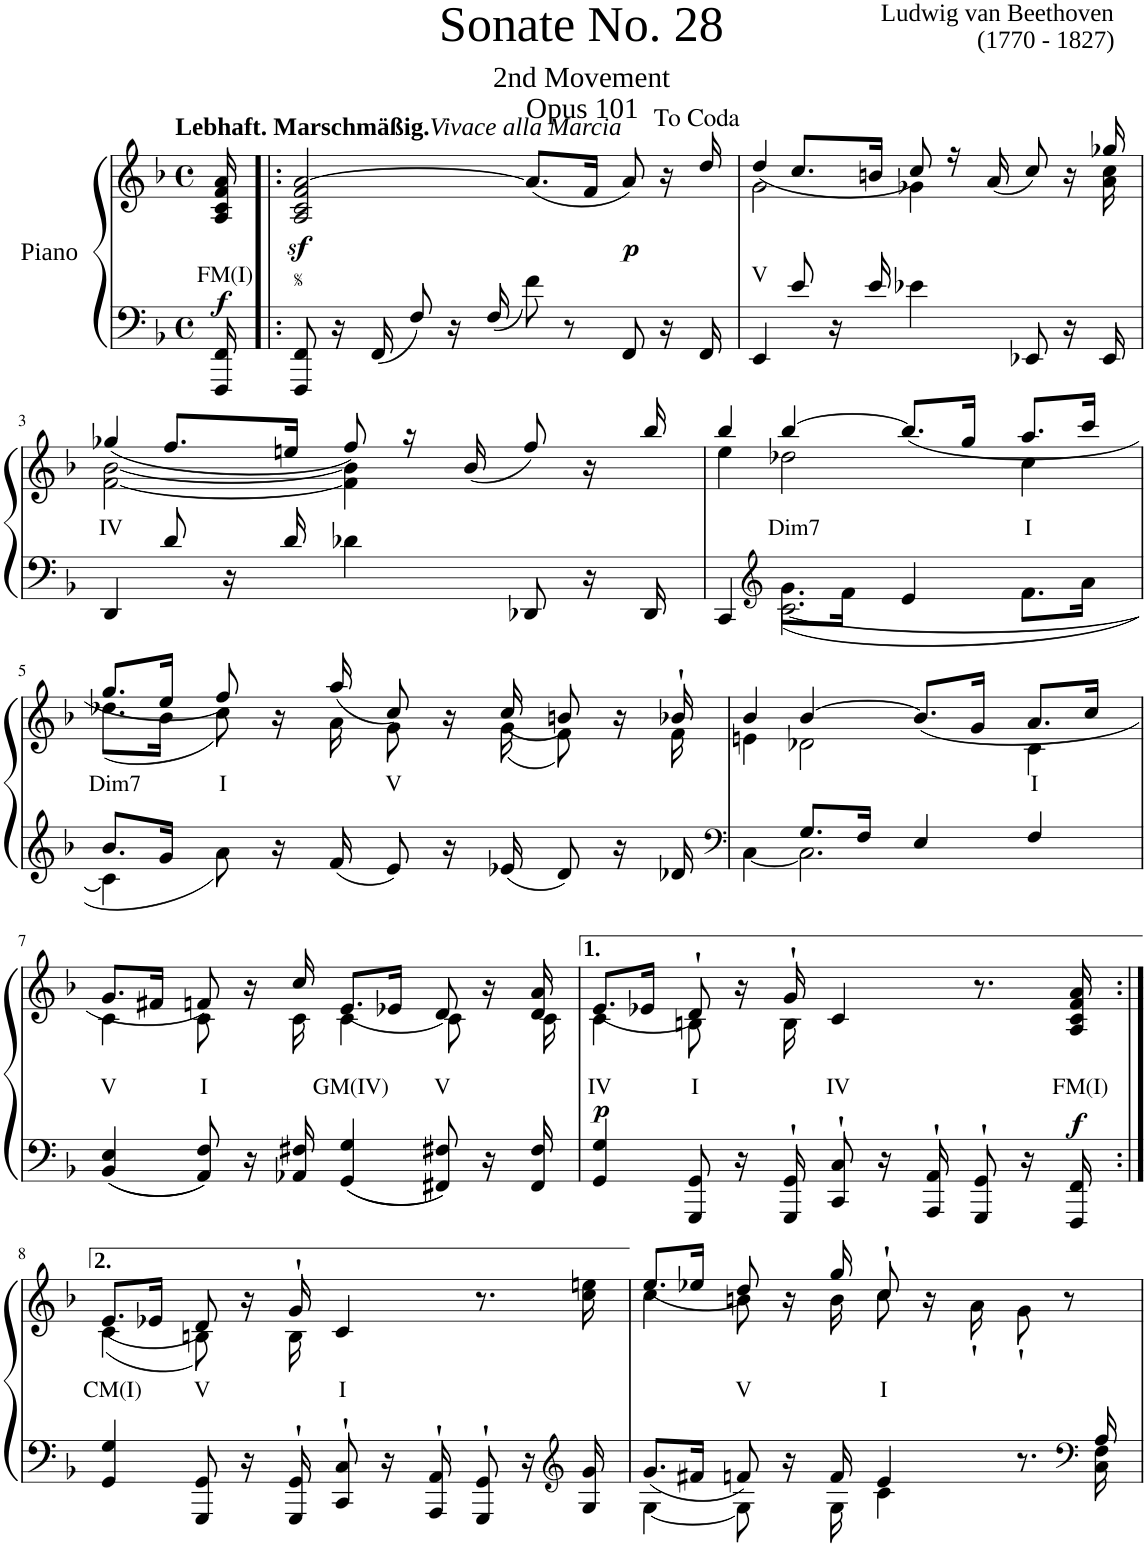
**kern	**kern	**text	**dynam
*part1	*part1	*part1	*part1
*staff2	*staff1	*staff1	*staff1/2
*I"Piano	*	*	*
*I'Pno	*	*	*
*clefF4	*clefG2	*	*
*k[b-]	*k[b-]	*	*
*M4/4	*M4/4	*	*
*met(c)	*met(c)	*	*
=	=	=	=
!	!LO:TX:a:B:t=Lebhaft. Marschmäßig.	!	!
!	!LO:TX:a:i:t=Vivace alla Marcia	!	!
!	!	!LO:LY:b	!LO:DY:b
16FFF/ 16FF/	16A/ 16c/ 16f/ 16a/	FM(I)	f
=1!|:	=1!|:	=1!|:	=1!|:
*^	*^	*	*
!	!	!	!	!	!LO:DY:b
8ryy	8FFF/ 8FF/	2ryy	2A/ 2c/ 2f/ [2a/	.	sf
16r	16ryy	.	.	.	.
16ryy	16FF/	.	.	.	.
8ryy	8F/	.	.	.	.
16r	16ryy	.	.	.	.
16ryy	16F/	.	.	.	.
8ryy	8f\	8.ryy	(<8.a/L]	.	.
8r	8ryy	.	.	.	.
.	.	16ryy	16f/Jk	.	.
!	!	!	!	!	!LO:DY:b
8ryy	8FF/	8ryy	8a/)	.	p
16r	16ryy	16r	16ryy	.	.
16ryy	16FF/	16ryy	16dd/	.	.
=2	=2	=2	=2	=2	=2
!	!	!	!	!LO:LY:b	!
*	*	*	*^	*	*
4EE/	4ryy	(4dd/	2g\	2ryy	V	.
8ryy	8e/	8.cc/L	.	.	.	.
16r	16ryy	.	.	.	.	.
16ryy	16e/	16bn/Jk	.	.	.	.
4e-X\	4ryy	8ryy	4g-X\	8cc/)	.	.
.	.	16r	.	16ryy	.	.
.	.	16ryy	.	(<16a/	.	.
8ryy	8EE-X/	8ryy	8.ryy	8cc/)	.	.
16r	16ryy	16r	.	16ryy	.	.
16ryy	16EE-/	16ryy	16a\ 16cc\	16gg-X/	.	.
!!LO:LB:g=z	!!	!!
=3	=3	=3	=3	=3	=3	=3
!	!	!	!	!	!LO:LY:b	!
4DD/	4ryy	(4gg-X/	[2f\ [2b-\	2ryy	IV	.
8ryy	8d/	8.ff/L	.	.	.	.
16r	16ryy	.	.	.	.	.
16ryy	16d/	16een/Jk	.	.	.	.
4d-X\	4ryy	8ryy	4f\] 4b-\]	8ff/)	.	.
.	.	16r	.	16ryy	.	.
.	.	16ryy	.	(<16b-/	.	.
8ryy	8DD-X/	8ryy	4ryy	8ff/)	.	.
16r	16ryy	16r	.	16ryy	.	.
16ryy	16DD-/	16ryy	.	16bb-/	.	.
*	*	*	*v	*v	*	*
=4	=4	=4	=4	=4	=4
4CC/	4ryy	4bb-/	4ee\	.	.
*clefG2	*	*	*	*	*
!	!	!	!	!LO:LY:b	!
[<2.c\	8.g\L	[4bb-/	2dd-X\	Dim7	.
.	16f\Jk	.	.	.	.
.	4e/	(8.bb-/L]	.	.	.
.	.	16gg/Jk	.	.	.
!	!	!	!	!LO:LY:b	!
.	8.f\L	8.aa/L	4cc\	I	.
.	16a\Jk	16ccc/Jk	.	.	.
!!LO:LB:g=z
=5	=5	=5	=5	=5	=5
!	!	!	!	!LO:LY:b	!
*	*	*	*^	*	*
4c\]	8.b-/L	4ryy	(8.dd-X\L	8.gg/L	Dim7	.
.	16g/Jk	.	16b-\Jk	16ee/Jk	.	.
!	!	!	!	!	!LO:LY:b	!
8ryy	8a\	8ryy	8cc\)	8ff/)	I	.
16r	16ryy	16r	16ryy	16ryy	.	.
16ryy	16f/	16ryy	16a\	(16aa/	.	.
!	!	!	!	!	!LO:LY:b	!
8ryy	8e/	8ryy	8g\	8cc/)	V	.
16r	16ryy	16r	16ryy	16ryy	.	.
16ryy	16e-X/	16ryy	(16g\	(16cc/	.	.
8ryy	8d/	8ryy	8f\)	8bn/)	.	.
16r	16ryy	16r	16ryy	16ryy	.	.
16ryy	16d-X/	16ryy	16f\	16b-X'`/	.	.
*	*	*v	*v	*v	*	*
=6	=6	=6	=6	=6
*clefF4	*	*	*	*
*	*	*^	*	*
4ryy	[4C\	4b-/	4en\	.	.
8.G/L	2.C\]	[4b-/	2d-X\	.	.
16F/Jk	.	.	.	.	.
4E/	.	(8.b-/L]	.	.	.
.	.	16g/Jk	.	.	.
!	!	!	!	!LO:LY:b	!
4F/	.	8.a/L	4c\	I	.
.	.	16cc/Jk	.	.	.
!!LO:LB:g=z
=7	=7	=7	=7	=7	=7
!	!	!	!	!LO:LY:b	!
*	*	*	*^	*	*
4BB-/ 4E/	4ryy	4ryy	4c\	8.g/L	V	.
.	.	.	.	16f#X/Jk	.	.
!	!	!	!	!	!LO:LY:b	!
8ryy	8AA/ 8F/	8ryy	8c\	8fn/)	I	.
16r	16ryy	16r	16ryy	16ryy	.	.
16ryy	16AA-X/ 16F#X/	16ryy	16c\	16cc/	.	.
!	!	!	!	!	!LO:LY:b	!
4GG/ 4G/	4ryy	4ryy	4c\	(8.e/L	GM(IV)	.
.	.	.	.	16e-X/Jk	.	.
!	!	!	!	!	!LO:LY:b	!
8ryy	8FF#X/ 8F#X/	8ryy	8c\	8d/)	V	.
16r	16ryy	16r	16ryy	16ryy	.	.
16ryy	16FF#/ 16F#/	16ryy	16c\	16d/ 16a/	.	.
=8	=8	=8	=8	=8	=8	=8
!	!	!	!	!	!LO:LY:b	!LO:DY:b
4GG/ 4G/	4ryy	4ryy	4c\	(8.e/L	IV	p
.	.	.	.	16e-X/Jk	.	.
!	!	!	!	!	!LO:LY:b	!
8ryy	8GGG/ 8GG/	8ryy	8Bn'\	8d'`/)	I	.
16r	16ryy	16r	16ryy	16ryy	.	.
16ryy	16GGG/'` 16GG/'`	16ryy	16B'\	16g'`/	.	.
!	!	!	!	!	!LO:LY:b	!
8ryy	8CC/'` 8C/'`	4c/	2ryy	2ryy	IV	.
16r	16ryy	.	.	.	.	.
16ryy	16AAA/'` 16AA/'`	.	.	.	.	.
8ryy	8GGG/'` 8GG/'`	8.r	.	.	.	.
16r	16ryy	.	.	.	.	.
!	!	!	!	!	!LO:LY:b	!LO:DY:b
16ryy	16FFF/ 16FF/	16A/ 16c/ 16f/ 16a/	.	.	FM(I)	f
!!LO:LB:g=z	!!	!!
=8:|!	=8:|!	=8:|!	=8:|!	=8:|!	=8:|!	=8:|!
!	!	!	!	!	!LO:LY:b	!
4GG/ 4G/	4ryy	4ryy	(4c\	(8.e/L	CM(I)	.
.	.	.	.	16e-X/Jk	.	.
!	!	!	!	!	!LO:LY:b	!
8ryy	8GGG/ 8GG/	8ryy	8Bn\)	8d/)	V	.
16r	16ryy	16r	16ryy	16ryy	.	.
16ryy	16GGG/'` 16GG/'`	16ryy	16B'\	16g'`/	.	.
!	!	!	!	!	!LO:LY:b	!
8ryy	8CC/'` 8C/'`	4c/	2ryy	2ryy	I	.
16r	16ryy	.	.	.	.	.
16ryy	16AAA/'` 16AA/'`	.	.	.	.	.
8ryy	8GGG/'` 8GG/'`	8.r	.	.	.	.
16r	8ryy	.	.	.	.	.
*clefG2	*	*	*	*	*	*
16G/ 16g/	.	16cc\ 16een\	.	.	.	.
=9	=9	=9	=9	=9	=9	=9
*	*^	*	*	*	*	*
4ryy	[4G\	8.g/L	4ryy	4cc\	(8.ee/L	.	.
.	.	16f#X/Jk	.	.	16ee-X/Jk	.	.
!	!	!	!	!	!	!LO:LY:b	!
8ryy	8G\]	8fn/	8ryy	8bn\	8dd/)	V	.
16r	16ryy	16ryy	16r	16ryy	16ryy	.	.
16ryy	16G\	16f/	16ryy	16b\	16gg/	.	.
!	!	!	!	!	!	!LO:LY:b	!
4e/	4c\	2ryy	8ryy	8cc'\	8cc'`/	I	.
.	.	.	16r	16ryy	4.ryy	.	.
.	.	.	16ryy	16a'`\	.	.	.
8.r	8.ryy	.	8ryy	8g'`\	.	.	.
.	.	.	8r	8ryy	.	.	.
*clefF4	*	*	*	*	*	*	*
16A/	16C\ 16F\	.	.	.	.	.	.
*v	*v	*v	*	*	*	*	*
*	*v	*v	*v	*	*
=	=	=	=
*-	*-	*-	*-
